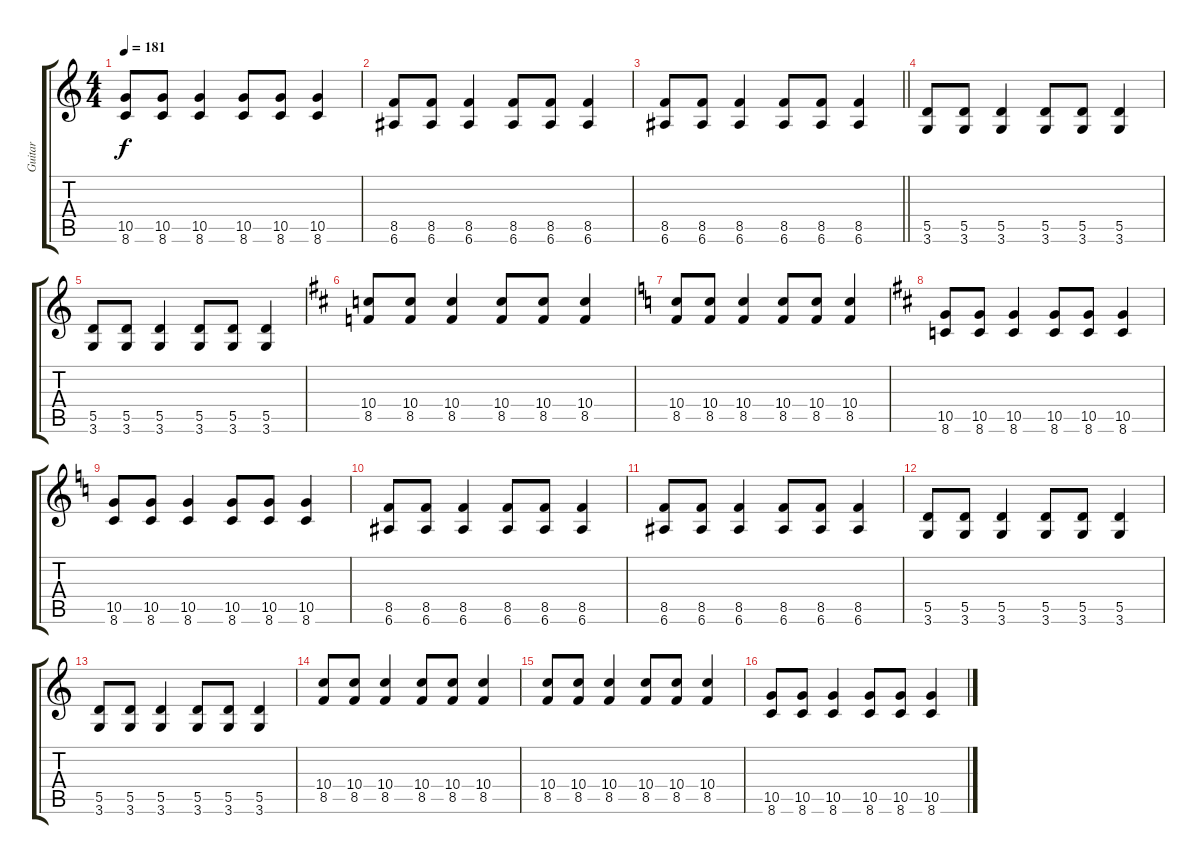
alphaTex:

\track ("Guitar" "Guitar") {instrument overdrivenguitar}
\staff {score tabs}
\tuning (E4 B3 G3 D3 A2 E2) {hide}
\ts (4 4)
\tempo 181
\clef g2
\ks c
(10.5 8.6).8{dy f} (10.5 8.6).8 (10.5 8.6).4 (10.5 8.6).8 (10.5 8.6).8 (10.5 8.6).4 |
(8.5 6.6).8 (8.5 6.6).8 (8.5 6.6).4 (8.5 6.6).8 (8.5 6.6).8 (8.5 6.6).4 |
\barLineRight lightlight
(8.5 6.6).8 (8.5 6.6).8 (8.5 6.6).4 (8.5 6.6).8 (8.5 6.6).8 (8.5 6.6).4 |
(5.5 3.6).8 (5.5 3.6).8 (5.5 3.6).4 (5.5 3.6).8 (5.5 3.6).8 (5.5 3.6).4 |
(5.5 3.6).8 (5.5 3.6).8 (5.5 3.6).4 (5.5 3.6).8 (5.5 3.6).8 (5.5 3.6).4 |
\ks d
(10.4 8.5).8 (10.4 8.5).8 (10.4 8.5).4 (10.4 8.5).8 (10.4 8.5).8 (10.4 8.5).4 |
\ks c
(10.4 8.5).8 (10.4 8.5).8 (10.4 8.5).4 (10.4 8.5).8 (10.4 8.5).8 (10.4 8.5).4 |
\ks d
(10.5 8.6).8 (10.5 8.6).8 (10.5 8.6).4 (10.5 8.6).8 (10.5 8.6).8 (10.5 8.6).4 |
\ks c
(10.5 8.6).8 (10.5 8.6).8 (10.5 8.6).4 (10.5 8.6).8 (10.5 8.6).8 (10.5 8.6).4 |
(8.5 6.6).8 (8.5 6.6).8 (8.5 6.6).4 (8.5 6.6).8 (8.5 6.6).8 (8.5 6.6).4 |
(8.5 6.6).8 (8.5 6.6).8 (8.5 6.6).4 (8.5 6.6).8 (8.5 6.6).8 (8.5 6.6).4 |
(5.5 3.6).8 (5.5 3.6).8 (5.5 3.6).4 (5.5 3.6).8 (5.5 3.6).8 (5.5 3.6).4 |
(5.5 3.6).8 (5.5 3.6).8 (5.5 3.6).4 (5.5 3.6).8 (5.5 3.6).8 (5.5 3.6).4 |
(10.4 8.5).8 (10.4 8.5).8 (10.4 8.5).4 (10.4 8.5).8 (10.4 8.5).8 (10.4 8.5).4 |
(10.4 8.5).8 (10.4 8.5).8 (10.4 8.5).4 (10.4 8.5).8 (10.4 8.5).8 (10.4 8.5).4 |
(10.5 8.6).8 (10.5 8.6).8 (10.5 8.6).4 (10.5 8.6).8 (10.5 8.6).8 (10.5 8.6).4
